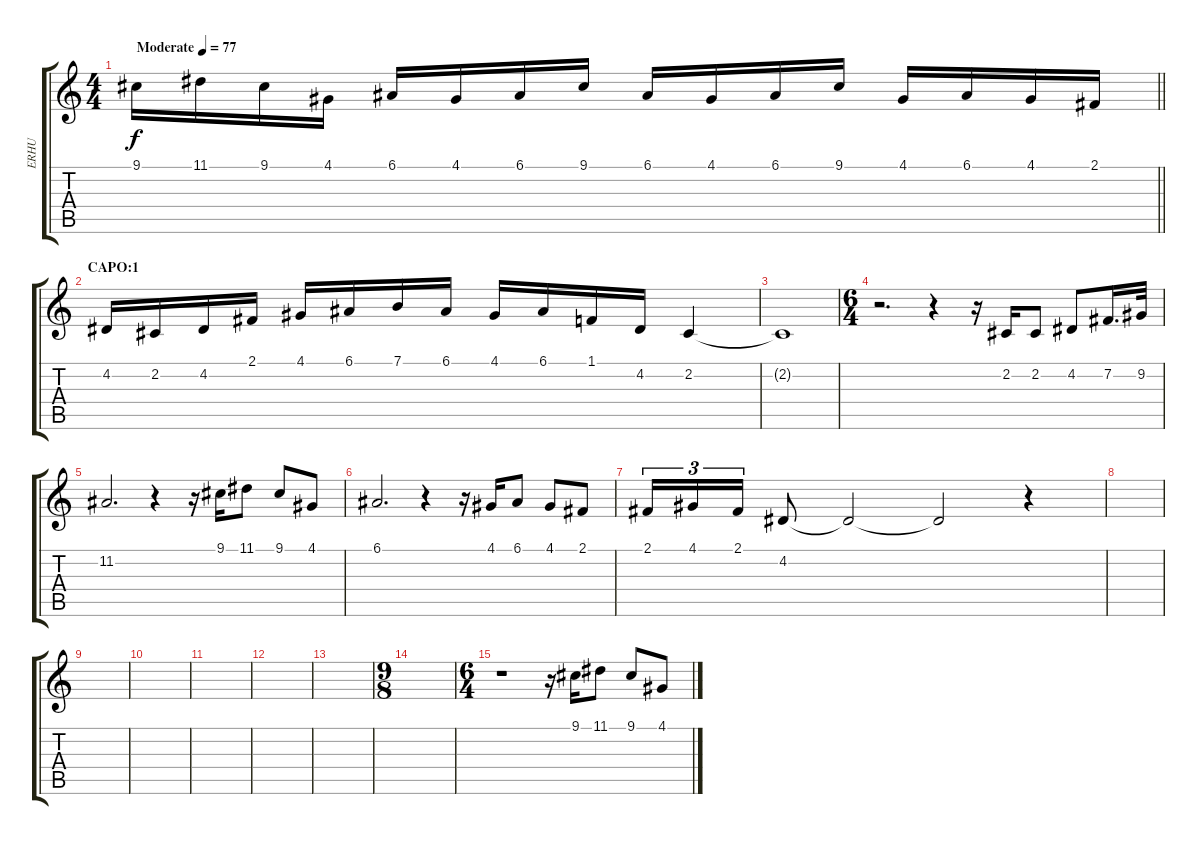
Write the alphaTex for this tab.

\track ("ERHU" "ERHU") {instrument flute}
\staff {score tabs}
\tuning (E4 B3 G3 D3 A2 E2) {hide}
\ts (4 4)
\tempo (77 "Moderate")
\clef g2
\barLineRight lightlight
\ks c
9.1.16{dy f instrument flute} 11.1.16 9.1.16 4.1.16 6.1.16 4.1.16 6.1.16 9.1.16 6.1.16 4.1.16 6.1.16 9.1.16 4.1.16 6.1.16 4.1.16 2.1.16 |
\section ("" "CAPO:1")
4.2.16 2.2.16 4.2.16 2.1.16 4.1.16 6.1.16 7.1.16 6.1.16 4.1.16 6.1.16 1.1.16 4.2.16 2.2.4 |
2.2{t}.1{volume 0} |
\ts (6 4)
r.2{d volume 13} r.4 r.16 2.2.16 2.2.8 4.2.8 7.2.16{d} 9.2.32 |
11.2.2{d} r.4 r.16 9.1.16 11.1.8 9.1.8 4.1.8 |
6.1.2{d} r.4 r.16 4.1.16 6.1.8 4.1.8 2.1.8 |
2.1.16{tu (3 2)} 4.1.16{tu (3 2)} 2.1.16{tu (3 2)} 4.2.8 4.2{t}.2 4.2{t}.2 r.4 |
|
|
|
|
|
|
\ts (9 8)
|
\ts (6 4)
r.1 r.16 9.1.16 11.1.8 9.1.8 4.1.8
